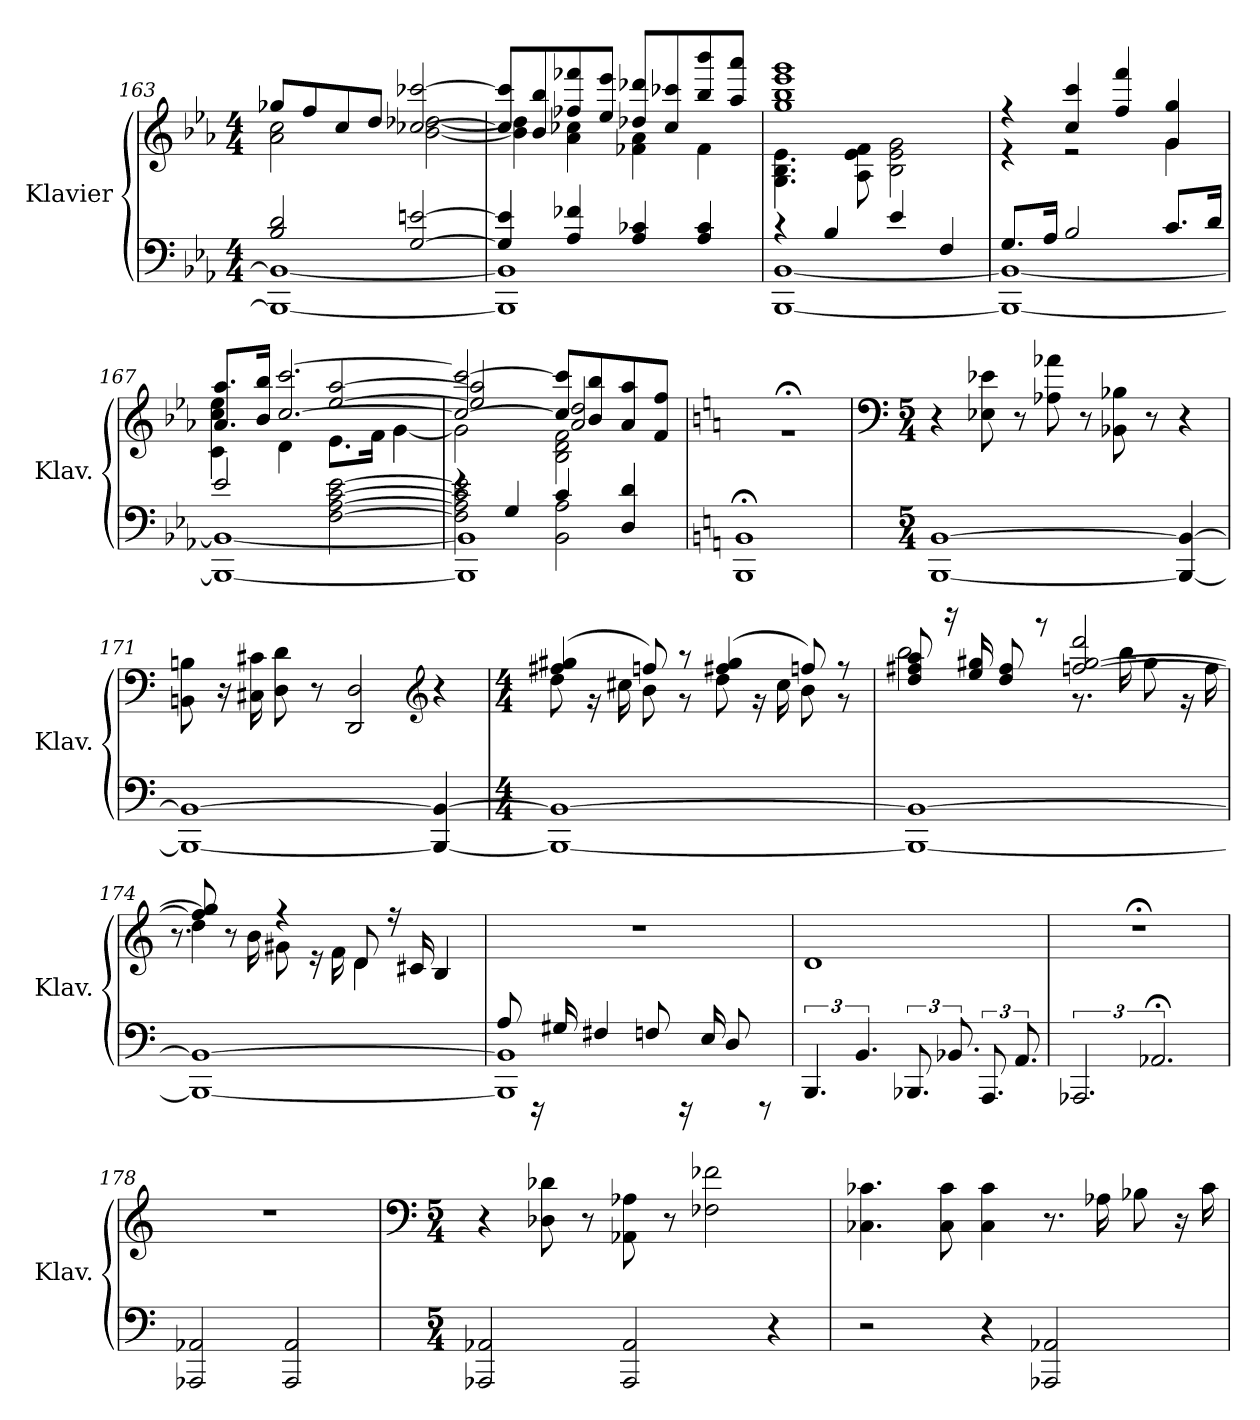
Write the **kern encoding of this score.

**kern	**kern
*part1	*part1
*staff2	*staff1
*I"Klavier	*
*I'Klav.	*
*clefF4	*clefG2
*k[b-e-a-]	*k[b-e-a-]
*M4/4	*M4/4
=163	=163
*^	*^
2B-/ 2d/	1BBB-_ 1BB-_	8gg-X/L	2a-\ 2cc\
.	.	8ff/	.
.	.	8cc/	.
.	.	8dd/J	.
[2G/ [2en/	.	[2cc-X/ [2ccc-X/	[2b-\ [2dd-X\
=164	=164	=164	=164
4G/] 4e/]	1BBB-] 1BB-]	8cc-/] 8ccc-/]L	4b-\] 4dd-\]
.	.	8b-/ 8bb-/	.
4A-/ 4f-X/	.	8ff-X/ 8fff-X/	4a-\ 4cc-X\
.	.	8ee-/ 8eee-/J	.
4A-/ 4c-X/	.	8dd-X/ 8ddd-X/L	4f-X\ 4a-\
.	.	8cc-/ 8ccc-X/	.
4A-/ 4c-/	.	8bb-/ 8bbb-/	4f-\
.	.	8aa-/ 8aaa-/J	.
=165	=165	=165	=165
4r	[1BBB- [1BB-	1gg 1bb- 1eee- 1ggg	4.G\ 4.B-\ 4.e-\
4B-/	.	.	.
.	.	.	8A-\ 8e-\ 8f\
4e-/	.	.	2B-\ 2e-\ 2g\
4F/	.	.	.
!!LO:LB:g=z	!!
=166	=166	=166	=166
8.G/L	1BBB-_ 1BB-_	4r	4r
16A-/Jk	.	.	.
2B-/	.	4cc/ 4ccc/	2r
.	.	4ff/ 4fff/	.
8.c/L	.	4g/ 4gg/	4g\
16d/Jk	.	.	.
=167	=167	=167	=167
*	*	*	*^
2e-/	1BBB-_ 1BB-_	8.a-/ 8.aa-/L	4c\ 4cc\ 4ee-\	2ryy
.	.	16b-/ 16bb-/Jk	.	.
.	.	[2.cc/ [2.ccc/	4d\	.
[2F\ [2A-\ [2c\ [2e-\	.	.	8.e-\L	[2ee-/ [2aa-/
.	.	.	16f\Jk	.
.	.	.	[4g\	.
=168	=168	=168	=168	=168
*	*^	*	*	*
2F\] 2A-\] 2c\] 2e-\]	1BBB-] 1BB-]	4re	2cc/_ 2ccc/_	2g\]	2ee-/] 2aa-/]
.	.	4G/	.	.	.
2BB-\ 2A-\	.	4c/	8cc/] 8ccc/]L	2B-\ 2d\ 2f\	2a-/ 2dd/
.	.	.	8b-/ 8bb-/	.	.
.	.	4D/ 4d/	8a-/ 8aa-/	.	.
.	.	.	8f/ 8ff/J	.	.
*v	*v	*v	*	*	*
*	*v	*v	*v
=169	=169
*k[]	*k[]
1BBB;< 1BB;<	1r;<g
=170	=170
*	*clefF4
*M5/4	*M5/4
[1BBB [1BB	4r
.	8E-X\ 8e-X\
.	8r
.	8A-X\ 8a-X\
.	8r
.	8BB-X\ 8B-X\
.	8r
4BBB/_ 4BB/_	4r
=171	=171
1BBB_ 1BB_	8BBn\ 8Bn\
.	16r
.	16C#X\ 16c#X\
.	8D\ 8d\
.	8r
.	2DD/ 2D/
*	*clefG2
4BBB/_ 4BB/_	4r
!!LO:PB:g=z
=172	=172
*M4/4	*M4/4
*	*^
1BBB_ 1BB_	(>4ff#X/ 4gg#X/	8dd\
.	.	16r
.	.	16cc#X\
.	8ffn/)	8b\
.	8r	8r
.	(>4ff#X/ 4gg#/	8dd\
.	.	16r
.	.	16cc#\
.	8ffn/)	8b\
.	8r	8r
=173	=173	=173
1BBB_ 1BB_	8dd/ 8ff#X/ 8aa/	2bb\
.	16r	.
.	16ee/ 16gg#X/	.
.	8dd/ 8ff#/	.
.	8r	.
.	[2ffn/ [2gg#/ 2ddd/	8.r
.	.	16bb\
.	.	8gg#\
.	.	16r
.	.	16ff\
=174	=174	=174
*	*	*^
1BBB_ 1BB_	8ff/] 8gg#/]	4dd\	8.r
.	8r	.	.
.	.	.	16b\
.	4r	2.ryy	8g#X\
.	.	.	16r
.	.	.	16f\
.	8d/	.	4d\
.	16r	.	.
.	16c#X/	.	.
.	4B/	.	4ryy
*	*v	*v	*v
=175	=175
*^	*
1BBB] 1BB]	8A/	1r
.	16r	.
.	16G#X/	.
.	4F#X/	.
.	8Fn/	.
.	16r	.
.	16E/	.
.	8D/	.
.	8r	.
*v	*v	*
=176	=176
6.BBB/	1d
6.BB/	.
12.BBB-X/	.
12.BB-X/	.
12.AAA/	.
12.AA/	.
!!LO:LB:g=z
=177	=177
3.AAA-X	1r;<
3.AA-X;<	.
=178	=178
2AAA-X/ 2AA-X/	1r
2AAA-/ 2AA-/	.
=179	=179
*	*clefF4
*M5/4	*M5/4
2AAA-X/ 2AA-X/	4r
.	8D-X\ 8d-X\
.	8r
2AAA-/ 2AA-/	8AA-X\ 8A-X\
.	8r
.	2F-X\ 2f-X\
4r	.
=180	=180
2r	4.C-X\ 4.c-X\
.	8C-\ 8c-\
4r	4C-\ 4c-\
2AAA-X/ 2AA-X/	8.r
.	16A-X\
.	8B-X\
.	16r
.	16c-\
=	=
*-	*-
